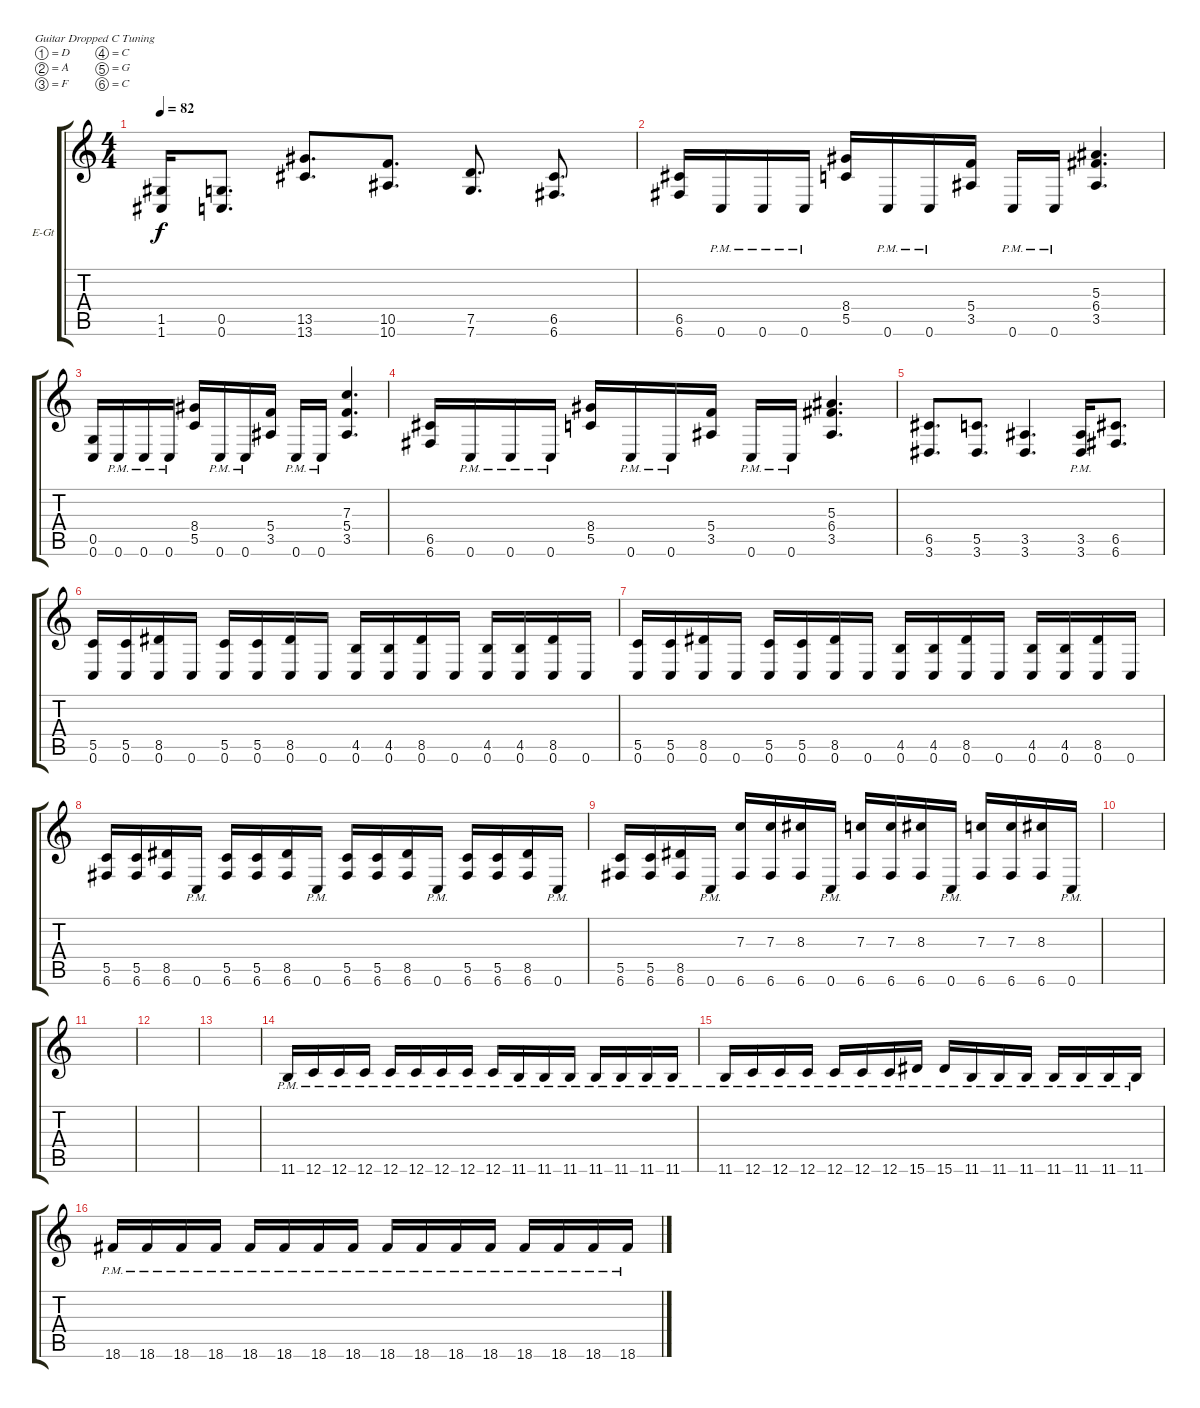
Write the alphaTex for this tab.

\bracketExtendMode groupsimilarinstruments
\firstSystemTrackNameOrientation horizontal
\otherSystemsTrackNameOrientation horizontal
\track ("Adam - Lead" "E-Gt") {instrument distortionguitar}
\staff {score tabs}
\tuning (D4 A3 F3 C3 G2 C2)
\ts (4 4)
\tempo 82
\clef g2
\ks c
(1.6 1.5).16{dy f} (0.6 0.5).8{d} (13.6 13.5).8{d} (10.6 10.5).8{d} (7.5 7.6).8{d} (6.6 6.5).8{d} |
(6.5 6.6).16 0.6{pm}.16 0.6{pm}.16 0.6{pm}.16 (5.5 8.4).16 0.6{pm}.16 0.6{pm}.16 (3.5 5.4).16 0.6{pm}.16 0.6{pm}.16 (3.5 6.4 5.3).4{d} |
(0.6 0.5).16 0.6{pm}.16 0.6{pm}.16 0.6{pm}.16 (5.5 8.4).16 0.6{pm}.16 0.6{pm}.16 (3.5 5.4).16 0.6{pm}.16 0.6{pm}.16 (3.5 5.4 7.3).4{d} |
(6.5 6.6).16 0.6{pm}.16 0.6{pm}.16 0.6{pm}.16 (5.5 8.4).16 0.6{pm}.16 0.6{pm}.16 (3.5 5.4).16 0.6{pm}.16 0.6{pm}.16 (3.5 6.4 5.3).4{d} |
(3.6 6.5).8{d} (3.6 5.5).8{d} (3.6 3.5).4{d} (3.6{pm} 3.5{pm}).16 (6.6 6.5).8{d} |
(5.5 0.6).16 (5.5 0.6).16 (8.5 0.6).16 0.6.16 (0.6 5.5).16 (0.6 5.5).16 (0.6 8.5).16 0.6.16 (0.6 4.5).16 (0.6 4.5).16 (0.6 8.5).16 0.6.16 (0.6 4.5).16 (0.6 4.5).16 (0.6 8.5).16 0.6.16 |
(5.5 0.6).16 (5.5 0.6).16 (8.5 0.6).16 0.6.16 (0.6 5.5).16 (0.6 5.5).16 (0.6 8.5).16 0.6.16 (0.6 4.5).16 (0.6 4.5).16 (0.6 8.5).16 0.6.16 (0.6 4.5).16 (0.6 4.5).16 (0.6 8.5).16 0.6.16 |
(5.5 6.6).16 (5.5 6.6).16 (8.5 6.6).16 0.6{pm}.16 (6.6 5.5).16 (6.6 5.5).16 (6.6 8.5).16 0.6{pm}.16 (6.6 5.5).16 (6.6 5.5).16 (6.6 8.5).16 0.6{pm}.16 (6.6 5.5).16 (6.6 5.5).16 (6.6 8.5).16 0.6{pm}.16 |
(5.5 6.6).16 (5.5 6.6).16 (8.5 6.6).16 0.6{pm}.16 (6.6 7.3).16 (6.6 7.3).16 (6.6 8.3).16 0.6{pm}.16 (6.6 7.3).16 (6.6 7.3).16 (6.6 8.3).16 0.6{pm}.16 (6.6 7.3).16 (6.6 7.3).16 (6.6 8.3).16 0.6{pm}.16 |
|
|
|
|
11.6{pm}.16 12.6{pm}.16 12.6{pm}.16 12.6{pm}.16 12.6{pm}.16 12.6{pm}.16 12.6{pm}.16 12.6{pm}.16 12.6{pm}.16 11.6{pm}.16 11.6{pm}.16 11.6{pm}.16 11.6{pm}.16 11.6{pm}.16 11.6{pm}.16 11.6{pm}.16 |
11.6{pm}.16 12.6{pm}.16 12.6{pm}.16 12.6{pm}.16 12.6{pm}.16 12.6{pm}.16 12.6{pm}.16 15.6{pm}.16 15.6{pm}.16 11.6{pm}.16 11.6{pm}.16 11.6{pm}.16 11.6{pm}.16 11.6{pm}.16 11.6{pm}.16 11.6{pm}.16 |
18.6{pm}.16 18.6{pm}.16 18.6{pm}.16 18.6{pm}.16 18.6{pm}.16 18.6{pm}.16 18.6{pm}.16 18.6{pm}.16 18.6{pm}.16 18.6{pm}.16 18.6{pm}.16 18.6{pm}.16 18.6{pm}.16 18.6{pm}.16 18.6{pm}.16 18.6{pm}.16
